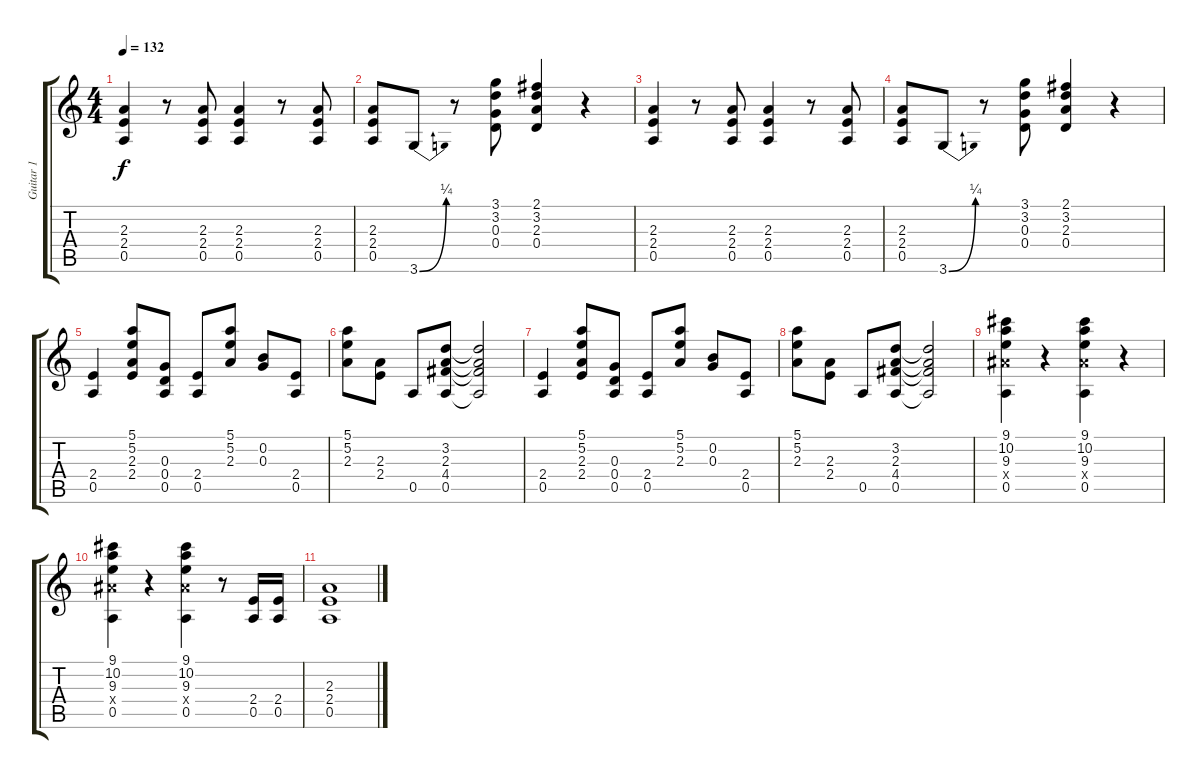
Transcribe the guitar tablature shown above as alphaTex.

\track ("Guitar 1" "Guitar 1") {instrument distortionguitar}
\staff {score tabs}
\tuning (E4 B3 G3 D3 A2 E2) {hide}
\ts (4 4)
\tempo 132
\clef g2
\ks c
(2.3 2.4 0.5).4{dy f} r.8 (2.3 2.4 0.5).8 (2.3 2.4 0.5).4 r.8 (2.3 2.4 0.5).8 |
(2.3 2.4 0.5).8 3.6{be (bend 0 0 60 1)}.8 r.8 (3.1 3.2 0.3 0.4).8 (2.1 3.2 2.3 0.4).4 r.4 |
(2.3 2.4 0.5).4 r.8 (2.3 2.4 0.5).8 (2.3 2.4 0.5).4 r.8 (2.3 2.4 0.5).8 |
(2.3 2.4 0.5).8 3.6{be (bend 0 0 60 1)}.8 r.8 (3.1 3.2 0.3 0.4).8 (2.1 3.2 2.3 0.4).4 r.4 |
(2.4 0.5).4 (5.1 5.2 2.3 2.4).8 (0.3 0.4 0.5).8 (2.4 0.5).8 (5.1 5.2 2.3).8 (0.2 0.3).8 (2.4 0.5).8 |
(5.1 5.2 2.3).8 (2.3 2.4).8 0.5.8 (3.2 2.3 4.4 0.5).8 (3.2{t} 2.3{t} 4.4{t} 0.5{t}).2 |
(2.4 0.5).4 (5.1 5.2 2.3 2.4).8 (0.3 0.4 0.5).8 (2.4 0.5).8 (5.1 5.2 2.3).8 (0.2 0.3).8 (2.4 0.5).8 |
(5.1 5.2 2.3).8 (2.3 2.4).8 0.5.8 (3.2 2.3 4.4 0.5).8 (3.2{t} 2.3{t} 4.4{t} 0.5{t}).2 |
(9.1 10.2 9.3 8.4{x} 0.5).4 r.4 (9.1 10.2 9.3 8.4{x} 0.5).4 r.4 |
(9.1 10.2 9.3 8.4{x} 0.5).4 r.4 (9.1 10.2 9.3 8.4{x} 0.5).4 r.8 (2.4 0.5).16 (2.4 0.5).16 |
(2.3 2.4 0.5).1
